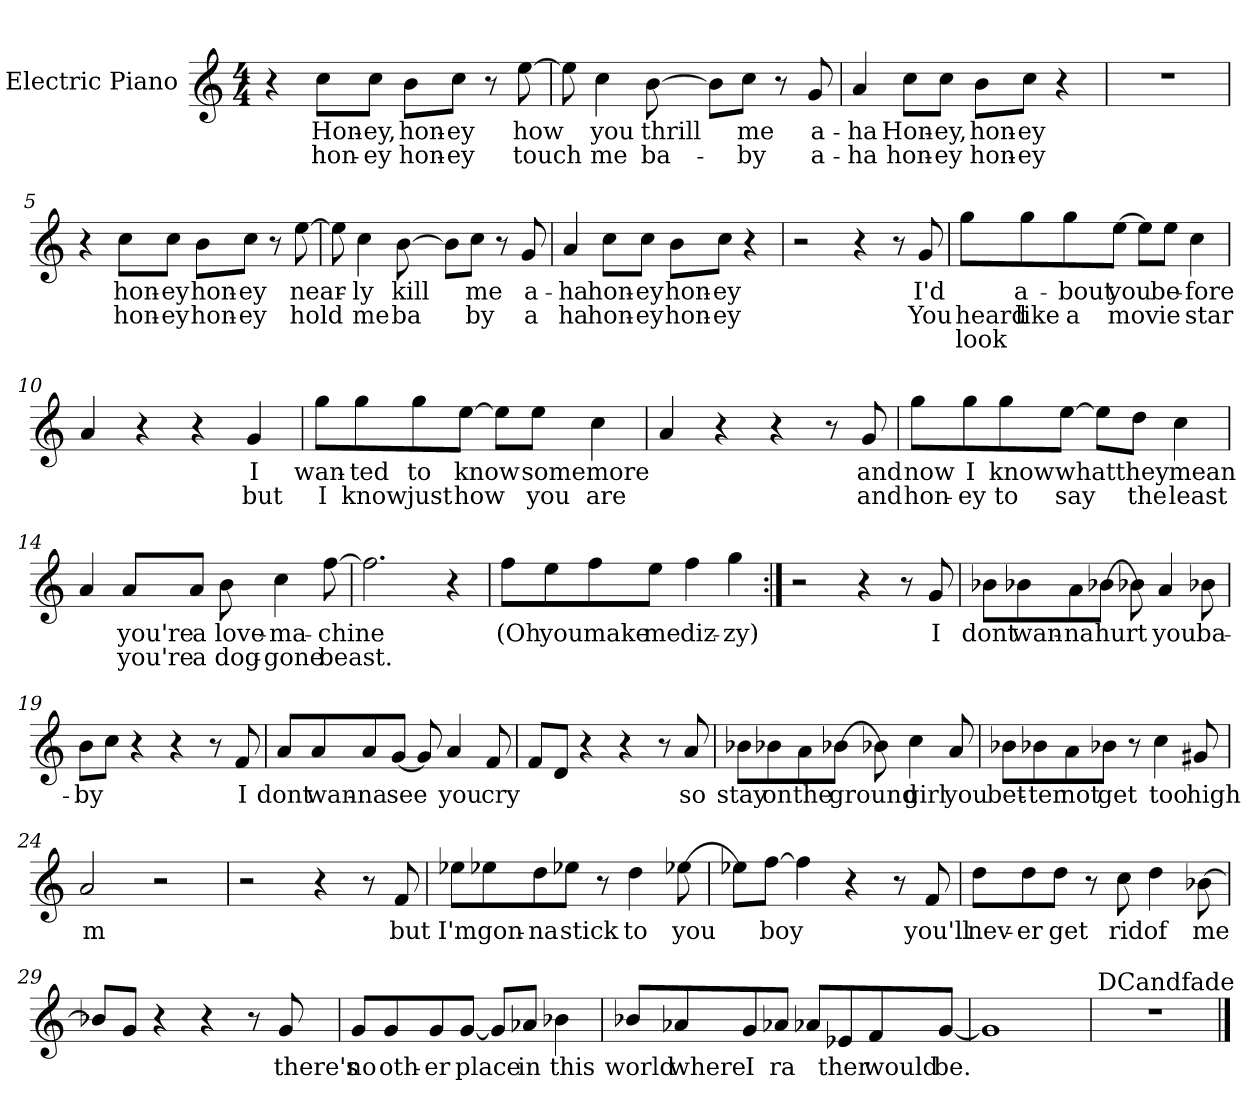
**kern	**text	**text	**text
*part1	*part1	*part1	*part1
*staff1	*staff1	*staff1	*staff1
*I"Electric Piano	*	*	*
*I'E.Pno	*	*	*
*clefG2	*	*	*
*k[]	*	*	*
*C:	*	*	*
*M4/4	*	*	*
=1	=1	=1	=1
4r	.	.	.
8cc\L	Hon-	hon-	.
8cc\J	-ey,	-ey	.
8b\L	hon-	hon-	.
8cc\J	-ey	-ey	.
8r	.	.	.
[8ee\	how	touch	.
=2	=2	=2	=2
8ee\]	.	.	.
4cc\	you	me	.
[8b\	thrill	ba-	.
8b\L]	.	.	.
8cc\J	me	by	.
8r	.	.	.
8g/	a-	a-	.
=3	=3	=3	=3
4a/	-ha	-ha	.
8cc\L	Hon-	hon-	.
8cc\J	-ey,	-ey	.
8b\L	hon-	hon-	.
8cc\J	-ey	-ey	.
4r	.	.	.
!!LO:LB:g=z
=4	=4	=4	=4
1r	.	.	.
=5	=5	=5	=5
4r	.	.	.
8cc\L	hon-	hon-	.
8cc\J	-ey	-ey	.
8b\L	hon-	hon-	.
8cc\J	-ey	-ey	.
8r	.	.	.
[8ee\	near-	hold	.
=6	=6	=6	=6
8ee\]	.	.	.
4cc\	ly	me	.
[8b\	kill	-ba	.
8b\L]	.	.	.
8cc\J	me	by	.
8r	.	.	.
8g/	a-	a	.
=7	=7	=7	=7
4a/	-ha	ha	.
8cc\L	hon-	hon-	.
8cc\J	-ey	-ey	.
8b\L	hon-	hon-	.
8cc\J	-ey	-ey	.
4r	.	.	.
!!LO:LB:g=z
=8	=8	=8	=8
2r	.	.	.
4r	.	.	.
8r	.	.	.
8g/	I'd	You	.
=9	=9	=9	=9
8gg\L	.	heard	look
8gg\	a-	like	.
8gg\	-bout	a	.
[8ee\J	you	-mov	.
8ee\L]	.	.	.
8ee\J	be-	ie	.
4cc\	-fore	star	.
=10	=10	=10	=10
4a/	.	.	.
4r	.	.	.
4r	.	.	.
4g/	I	but	.
!!LO:LB:g=z
=11	=11	=11	=11
8gg\L	wan-	I	.
8gg\	-ted	know	.
8gg\	to	just	.
[8ee\J	know	how	.
8ee\L]	.	.	.
8ee\J	some	you	.
4cc\	more	are	.
=12	=12	=12	=12
4a/	.	.	.
4r	.	.	.
4r	.	.	.
8r	.	.	.
8g/	and	and	.
!!LO:LB:g=z
=13	=13	=13	=13
8gg\L	now	hon-	.
8gg\	I	-ey	.
8gg\	know	to	.
[8ee\J	what	say	.
8ee\L]	.	.	.
8dd\J	they	the	.
4cc\	mean	least	.
=14	=14	=14	=14
4a/	.	.	.
8a/L	you're	you're	.
8a/J	a	a	.
8b\	love-	dog-	.
4cc\	-ma-	-gone	.
[8ff\	-chine	beast.	.
=15	=15	=15	=15
2.ff\]	.	.	.
4r	.	.	.
!!LO:LB:g=z
=16	=16	=16	=16
8ff\L	(Oh	.	.
8ee\	you	.	.
8ff\	make	.	.
8ee\J	me	.	.
4ff\	diz-	.	.
4gg\	-zy)	.	.
=17:|!	=17:|!	=17:|!	=17:|!
2r	.	.	.
4r	.	.	.
8r	.	.	.
8g/	I	.	.
=18	=18	=18	=18
8b-X\L	dont	.	.
8b-X\	wan-	.	.
8a\	-na	.	.
[8b-X\J	hurt	.	.
8b-X\]	.	.	.
4a/	you	.	.
8b-X\	ba-	.	.
=19	=19	=19	=19
8b\L	-by	.	.
8cc\J	.	.	.
4r	.	.	.
4r	.	.	.
8r	.	.	.
8f/	I	.	.
!!LO:LB:g=z
=20	=20	=20	=20
8a/L	dont	.	.
8a/	wan-	.	.
8a/	-na	.	.
[8g/J	see	.	.
8g/]	.	.	.
4a/	you	.	.
8f/	cry	.	.
=21	=21	=21	=21
8f/L	.	.	.
8d/J	.	.	.
4r	.	.	.
4r	.	.	.
8r	.	.	.
8a/	so	.	.
=22	=22	=22	=22
8b-X\L	stay	.	.
8b-X\	on	.	.
8a\	the	.	.
[8b-X\J	ground	.	.
8b-X\]	.	.	.
4cc\	girl	.	.
8a/	you	.	.
!!LO:PB:g=z
=23	=23	=23	=23
8b-X\L	bet-	.	.
8b-X\	-ter	.	.
8a\	not	.	.
8b-X\J	get	.	.
8r	.	.	.
4cc\	too	.	.
8g#X/	high	.	.
=24	=24	=24	=24
2a/	m	.	.
2r	.	.	.
=25	=25	=25	=25
2r	.	.	.
4r	.	.	.
8r	.	.	.
8f/	but	.	.
=26	=26	=26	=26
8ee-X\L	I'm	.	.
8ee-X\	gon-	.	.
8dd\	-na	.	.
8ee-X\J	stick	.	.
8r	.	.	.
4dd\	to	.	.
[8ee-X\	you	.	.
!!LO:LB:g=z
=27	=27	=27	=27
8ee-X\L]	.	.	.
[8ff\J	boy	.	.
4ff\]	.	.	.
4r	.	.	.
8r	.	.	.
8f/	you'll	.	.
=28	=28	=28	=28
8dd\L	nev-	.	.
8dd\	-er	.	.
8dd\J	get	.	.
8r	.	.	.
8cc\	rid	.	.
4dd\	of	.	.
[8b-X\	me	.	.
=29	=29	=29	=29
8b-X/L]	.	.	.
8g/J	.	.	.
4r	.	.	.
4r	.	.	.
8r	.	.	.
8g/	there's	.	.
!!LO:LB:g=z
=30	=30	=30	=30
8g/L	no	.	.
8g/	oth-	.	.
8g/	-er	.	.
[8g/J	place	.	.
8g/L]	.	.	.
8a-X/J	in	.	.
4b-X\	this	.	.
=31	=31	=31	=31
8b-X/L	world	.	.
8a-X/	where	.	.
8g/	I	.	.
8a-X/J	ra	.	.
8a-X/L	.	.	.
8e-X/	ther	.	.
8f/	would	.	.
[8g/J	be.	.	.
=32	=32	=32	=32
1g]	.	.	.
=33	=33	=33	=33
!LO:TX:a:t=DCandfade	!	!	!
1r	.	.	.
==	==	==	==
*-	*-	*-	*-
